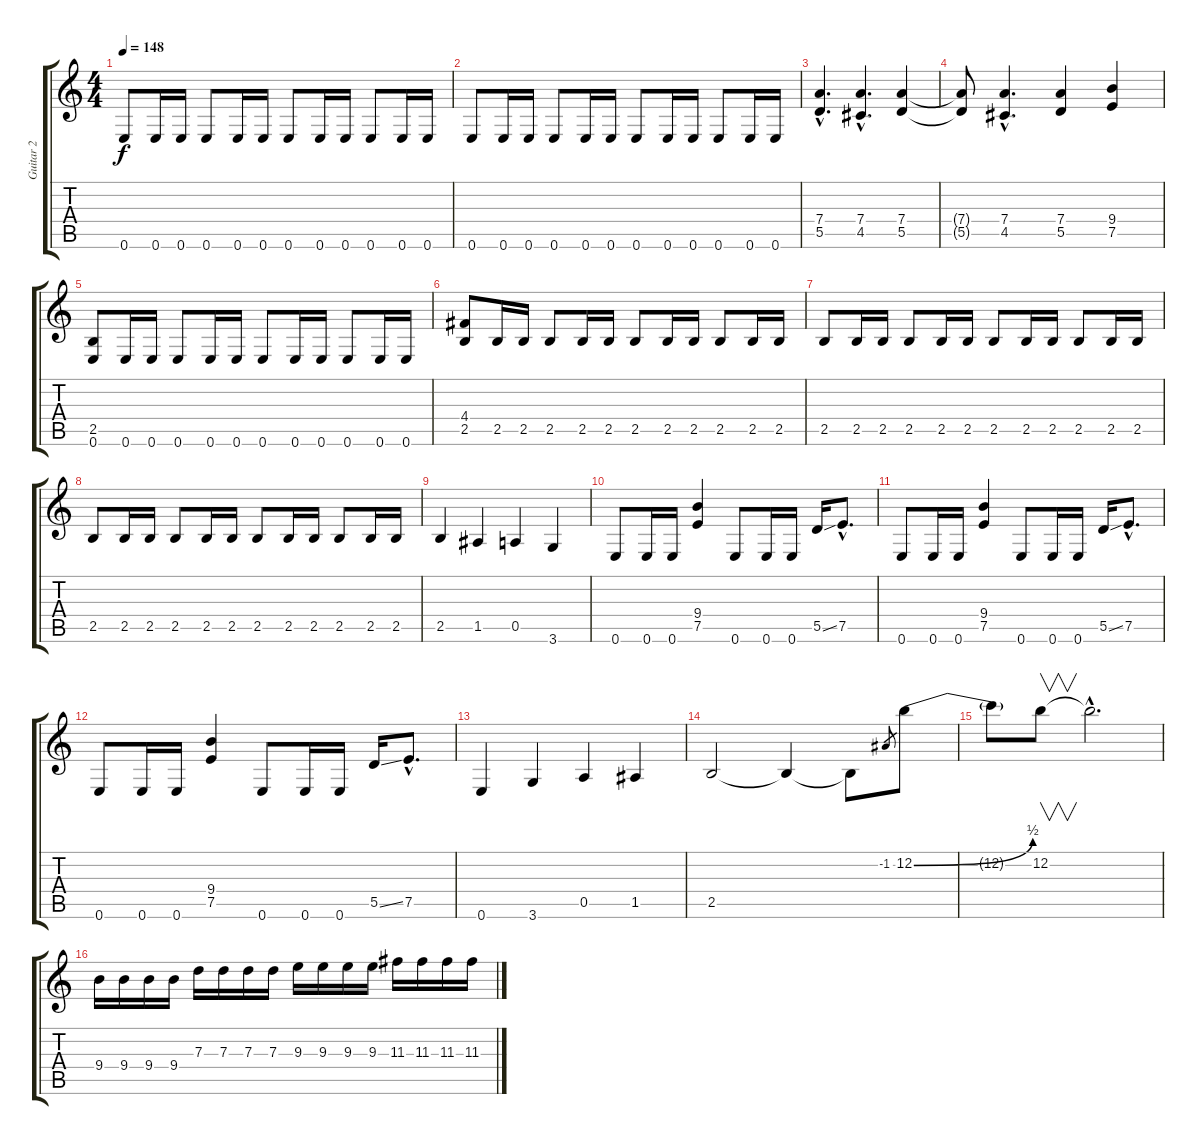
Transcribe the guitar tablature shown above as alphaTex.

\track ("Guitar 2" "Guitar 2") {instrument overdrivenguitar}
\staff {score tabs}
\tuning (E4 B3 G3 D3 A2 E2) {hide}
\ts (4 4)
\tempo 148
\clef g2
\ks c
0.6.8{dy f} 0.6.16 0.6.16 0.6.8 0.6.16 0.6.16 0.6.8 0.6.16 0.6.16 0.6.8 0.6.16 0.6.16 |
0.6.8 0.6.16 0.6.16 0.6.8 0.6.16 0.6.16 0.6.8 0.6.16 0.6.16 0.6.8 0.6.16 0.6.16 |
(7.4{hac} 5.5{hac}).4{d} (7.4{hac} 4.5{hac}).4{d} (7.4 5.5).4 |
(7.4{t} 5.5{t}).8 (7.4{hac} 4.5{hac}).4{d} (7.4 5.5).4 (9.4 7.5).4 |
(2.5 0.6).8 0.6.16 0.6.16 0.6.8 0.6.16 0.6.16 0.6.8 0.6.16 0.6.16 0.6.8 0.6.16 0.6.16 |
(4.4 2.5).8 2.5.16 2.5.16 2.5.8 2.5.16 2.5.16 2.5.8 2.5.16 2.5.16 2.5.8 2.5.16 2.5.16 |
2.5.8 2.5.16 2.5.16 2.5.8 2.5.16 2.5.16 2.5.8 2.5.16 2.5.16 2.5.8 2.5.16 2.5.16 |
2.5.8 2.5.16 2.5.16 2.5.8 2.5.16 2.5.16 2.5.8 2.5.16 2.5.16 2.5.8 2.5.16 2.5.16 |
2.5.4 1.5.4 0.5.4 3.6.4 |
0.6.8 0.6.16 0.6.16 (9.4 7.5).4 0.6.8 0.6.16 0.6.16 5.5{ss}.16 7.5{hac}.8{d} |
0.6.8 0.6.16 0.6.16 (9.4 7.5).4 0.6.8 0.6.16 0.6.16 5.5{ss}.16 7.5{hac}.8{d} |
0.6.8 0.6.16 0.6.16 (9.4 7.5).4 0.6.8 0.6.16 0.6.16 5.5{ss}.16 7.5{hac}.8{d} |
0.6.4 3.6.4 0.5.4 1.5.4 |
2.5.2 2.5{t}.4 2.5{t}.8 -1.2.8{gr} 12.2{be (bend 0 0 60 2)}.8 |
12.2{t}.8 12.2.8{v} 12.2{hac t}.2{d} |
9.4.16 9.4.16 9.4.16 9.4.16 7.3.16 7.3.16 7.3.16 7.3.16 9.3.16 9.3.16 9.3.16 9.3.16 11.3.16 11.3.16 11.3.16 11.3.16
